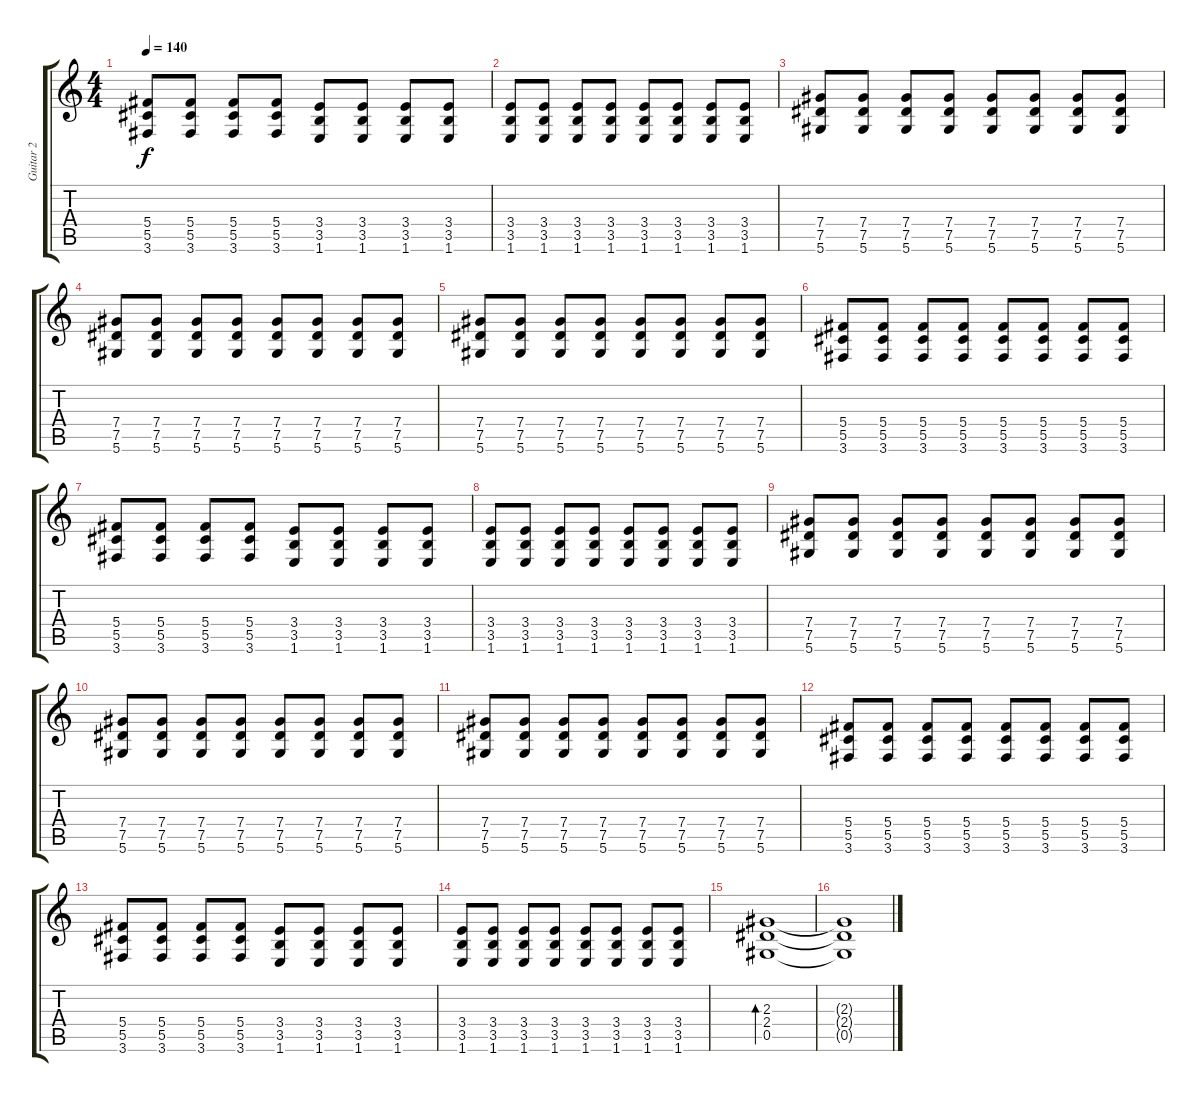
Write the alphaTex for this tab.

\track ("Guitar 2" "Guitar 2") {instrument distortionguitar}
\staff {score tabs}
\tuning (Eb4 Bb3 Gb3 Db3 Ab2 Eb2) {hide}
\ts (4 4)
\tempo 140
\clef g2
\ks c
(5.4 5.5 3.6).8{dy f} (5.4 5.5 3.6).8 (5.4 5.5 3.6).8 (5.4 5.5 3.6).8 (3.4 3.5 1.6).8 (3.4 3.5 1.6).8 (3.4 3.5 1.6).8 (3.4 3.5 1.6).8 |
(3.4 3.5 1.6).8 (3.4 3.5 1.6).8 (3.4 3.5 1.6).8 (3.4 3.5 1.6).8 (3.4 3.5 1.6).8 (3.4 3.5 1.6).8 (3.4 3.5 1.6).8 (3.4 3.5 1.6).8 |
(7.4 7.5 5.6).8 (7.4 7.5 5.6).8 (7.4 7.5 5.6).8 (7.4 7.5 5.6).8 (7.4 7.5 5.6).8 (7.4 7.5 5.6).8 (7.4 7.5 5.6).8 (7.4 7.5 5.6).8 |
(7.4 7.5 5.6).8 (7.4 7.5 5.6).8 (7.4 7.5 5.6).8 (7.4 7.5 5.6).8 (7.4 7.5 5.6).8 (7.4 7.5 5.6).8 (7.4 7.5 5.6).8 (7.4 7.5 5.6).8 |
(7.4 7.5 5.6).8 (7.4 7.5 5.6).8 (7.4 7.5 5.6).8 (7.4 7.5 5.6).8 (7.4 7.5 5.6).8 (7.4 7.5 5.6).8 (7.4 7.5 5.6).8 (7.4 7.5 5.6).8 |
(5.4 5.5 3.6).8 (5.4 5.5 3.6).8 (5.4 5.5 3.6).8 (5.4 5.5 3.6).8 (5.4 5.5 3.6).8 (5.4 5.5 3.6).8 (5.4 5.5 3.6).8 (5.4 5.5 3.6).8 |
(5.4 5.5 3.6).8 (5.4 5.5 3.6).8 (5.4 5.5 3.6).8 (5.4 5.5 3.6).8 (3.4 3.5 1.6).8 (3.4 3.5 1.6).8 (3.4 3.5 1.6).8 (3.4 3.5 1.6).8 |
(3.4 3.5 1.6).8 (3.4 3.5 1.6).8 (3.4 3.5 1.6).8 (3.4 3.5 1.6).8 (3.4 3.5 1.6).8 (3.4 3.5 1.6).8 (3.4 3.5 1.6).8 (3.4 3.5 1.6).8 |
(7.4 7.5 5.6).8 (7.4 7.5 5.6).8 (7.4 7.5 5.6).8 (7.4 7.5 5.6).8 (7.4 7.5 5.6).8 (7.4 7.5 5.6).8 (7.4 7.5 5.6).8 (7.4 7.5 5.6).8 |
(7.4 7.5 5.6).8 (7.4 7.5 5.6).8 (7.4 7.5 5.6).8 (7.4 7.5 5.6).8 (7.4 7.5 5.6).8 (7.4 7.5 5.6).8 (7.4 7.5 5.6).8 (7.4 7.5 5.6).8 |
(7.4 7.5 5.6).8 (7.4 7.5 5.6).8 (7.4 7.5 5.6).8 (7.4 7.5 5.6).8 (7.4 7.5 5.6).8 (7.4 7.5 5.6).8 (7.4 7.5 5.6).8 (7.4 7.5 5.6).8 |
(5.4 5.5 3.6).8 (5.4 5.5 3.6).8 (5.4 5.5 3.6).8 (5.4 5.5 3.6).8 (5.4 5.5 3.6).8 (5.4 5.5 3.6).8 (5.4 5.5 3.6).8 (5.4 5.5 3.6).8 |
(5.4 5.5 3.6).8 (5.4 5.5 3.6).8 (5.4 5.5 3.6).8 (5.4 5.5 3.6).8 (3.4 3.5 1.6).8 (3.4 3.5 1.6).8 (3.4 3.5 1.6).8 (3.4 3.5 1.6).8 |
(3.4 3.5 1.6).8 (3.4 3.5 1.6).8 (3.4 3.5 1.6).8 (3.4 3.5 1.6).8 (3.4 3.5 1.6).8 (3.4 3.5 1.6).8 (3.4 3.5 1.6).8 (3.4 3.5 1.6).8 |
(2.3 2.4 0.5).1{bd 240} |
(2.3{t} 2.4{t} 0.5{t}).1
